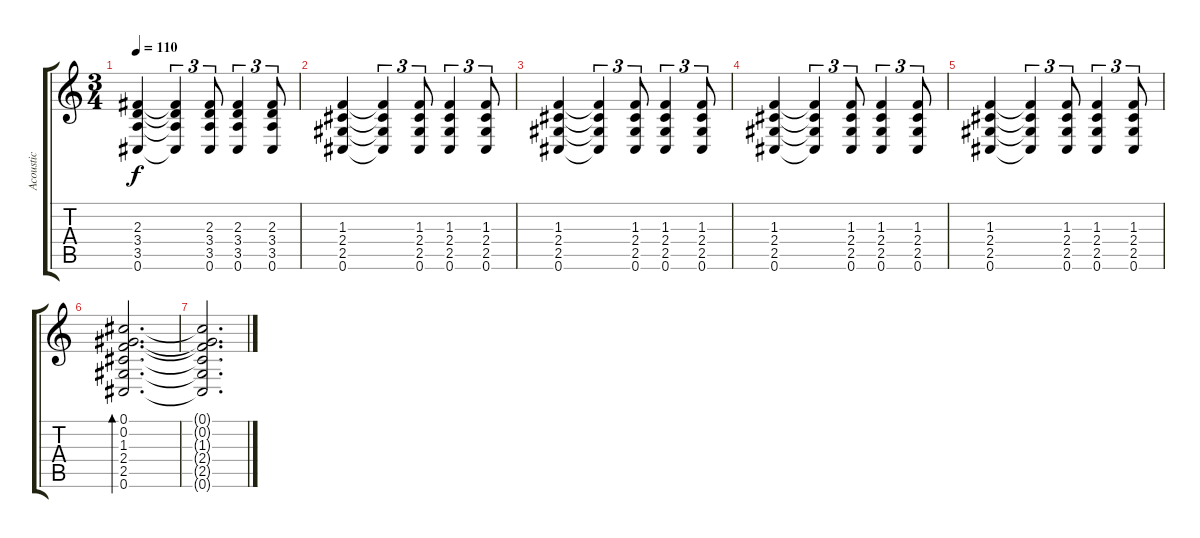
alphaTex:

\track ("Acoustic" "Acoustic") {instrument acousticguitarsteel}
\staff {score tabs}
\tuning (Db4 Ab3 E3 B2 Gb2 Db2) {hide}
\ts (3 4)
\tempo 110
\clef g2
\ks c
(2.3 3.4 3.5 0.6).4{dy f} (2.3{t} 3.4{t} 3.5{t} 0.6{t}).4{tu (3 2)} (2.3 3.4 3.5 0.6).8{tu (3 2)} (2.3 3.4 3.5 0.6).4{tu (3 2)} (2.3 3.4 3.5 0.6).8{tu (3 2)} |
(1.3 2.4 2.5 0.6).4 (1.3{t} 2.4{t} 2.5{t} 0.6{t}).4{tu (3 2)} (1.3 2.4 2.5 0.6).8{tu (3 2)} (1.3 2.4 2.5 0.6).4{tu (3 2)} (1.3 2.4 2.5 0.6).8{tu (3 2)} |
(1.3 2.4 2.5 0.6).4 (1.3{t} 2.4{t} 2.5{t} 0.6{t}).4{tu (3 2)} (1.3 2.4 2.5 0.6).8{tu (3 2)} (1.3 2.4 2.5 0.6).4{tu (3 2)} (1.3 2.4 2.5 0.6).8{tu (3 2)} |
(1.3 2.4 2.5 0.6).4 (1.3{t} 2.4{t} 2.5{t} 0.6{t}).4{tu (3 2)} (1.3 2.4 2.5 0.6).8{tu (3 2)} (1.3 2.4 2.5 0.6).4{tu (3 2)} (1.3 2.4 2.5 0.6).8{tu (3 2)} |
(1.3 2.4 2.5 0.6).4 (1.3{t} 2.4{t} 2.5{t} 0.6{t}).4{tu (3 2)} (1.3 2.4 2.5 0.6).8{tu (3 2)} (1.3 2.4 2.5 0.6).4{tu (3 2)} (1.3 2.4 2.5 0.6).8{tu (3 2)} |
(0.1 0.2 1.3 2.4 2.5 0.6).2{d bd 480} |
(0.1{t} 0.2{t} 1.3{t} 2.4{t} 2.5{t} 0.6{t}).2{d}
